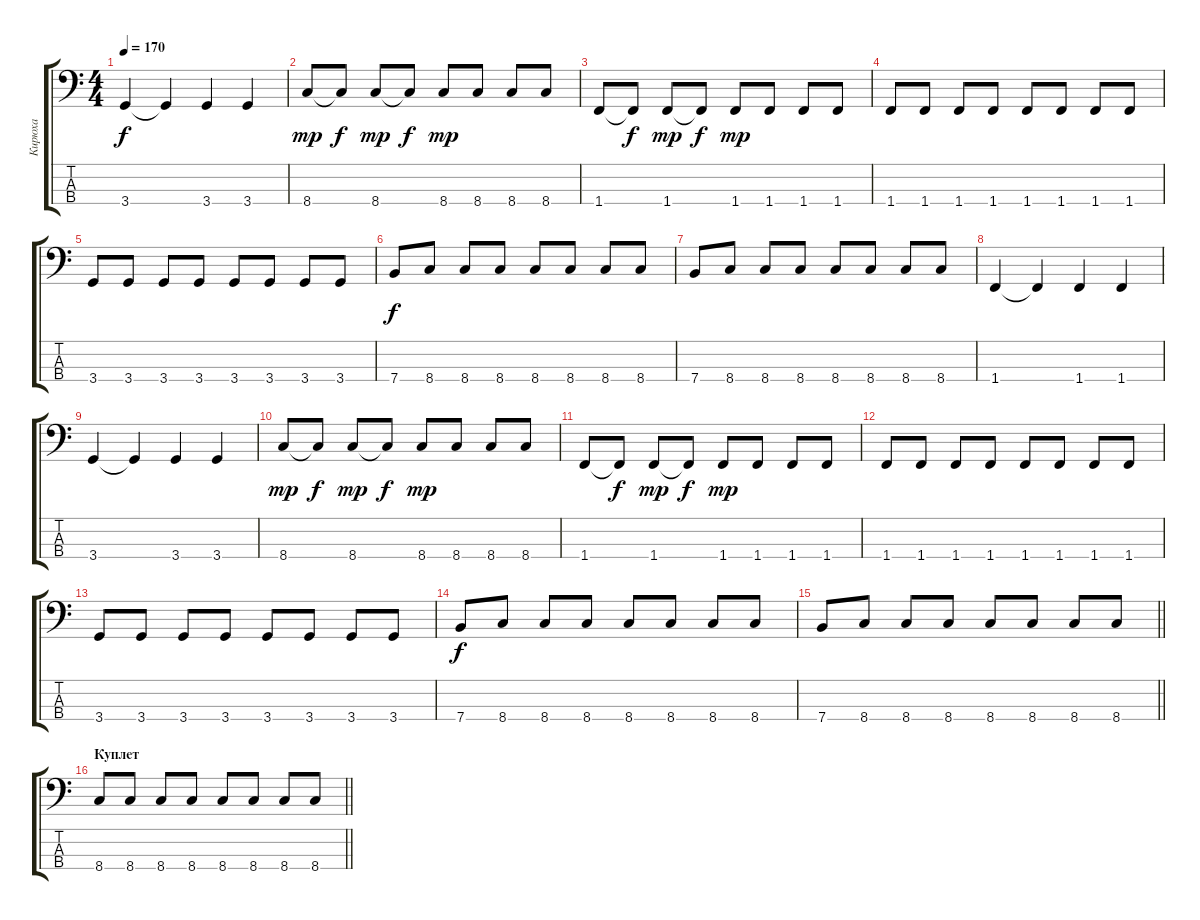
\track ("Кирюха" "Кирюха") {instrument electricbassfinger}
\staff {score tabs}
\tuning (G2 D2 A1 E1) {hide}
\ts (4 4)
\tempo 170
\clef f4
\ks c
3.4.4{dy f} 3.4{t}.4 3.4.4 3.4.4 |
8.4.8{dy mp} 8.4{t}.8{dy f} 8.4.8{dy mp} 8.4{t}.8{dy f} 8.4.8{dy mp} 8.4.8 8.4.8 8.4.8 |
1.4.8 1.4{t}.8{dy f} 1.4.8{dy mp} 1.4{t}.8{dy f} 1.4.8{dy mp} 1.4.8 1.4.8 1.4.8 |
1.4.8 1.4.8 1.4.8 1.4.8 1.4.8 1.4.8 1.4.8 1.4.8 |
3.4.8 3.4.8 3.4.8 3.4.8 3.4.8 3.4.8 3.4.8 3.4.8 |
7.4.8{dy f} 8.4.8 8.4.8 8.4.8 8.4.8 8.4.8 8.4.8 8.4.8 |
7.4.8 8.4.8 8.4.8 8.4.8 8.4.8 8.4.8 8.4.8 8.4.8 |
1.4.4 1.4{t}.4 1.4.4 1.4.4 |
3.4.4 3.4{t}.4 3.4.4 3.4.4 |
8.4.8{dy mp} 8.4{t}.8{dy f} 8.4.8{dy mp} 8.4{t}.8{dy f} 8.4.8{dy mp} 8.4.8 8.4.8 8.4.8 |
1.4.8 1.4{t}.8{dy f} 1.4.8{dy mp} 1.4{t}.8{dy f} 1.4.8{dy mp} 1.4.8 1.4.8 1.4.8 |
1.4.8 1.4.8 1.4.8 1.4.8 1.4.8 1.4.8 1.4.8 1.4.8 |
3.4.8 3.4.8 3.4.8 3.4.8 3.4.8 3.4.8 3.4.8 3.4.8 |
7.4.8{dy f} 8.4.8 8.4.8 8.4.8 8.4.8 8.4.8 8.4.8 8.4.8 |
\barLineRight lightlight
7.4.8 8.4.8 8.4.8 8.4.8 8.4.8 8.4.8 8.4.8 8.4.8 |
\section ("" "Куплет")
\barLineRight lightlight
8.4.8 8.4.8 8.4.8 8.4.8 8.4.8 8.4.8 8.4.8 8.4.8
